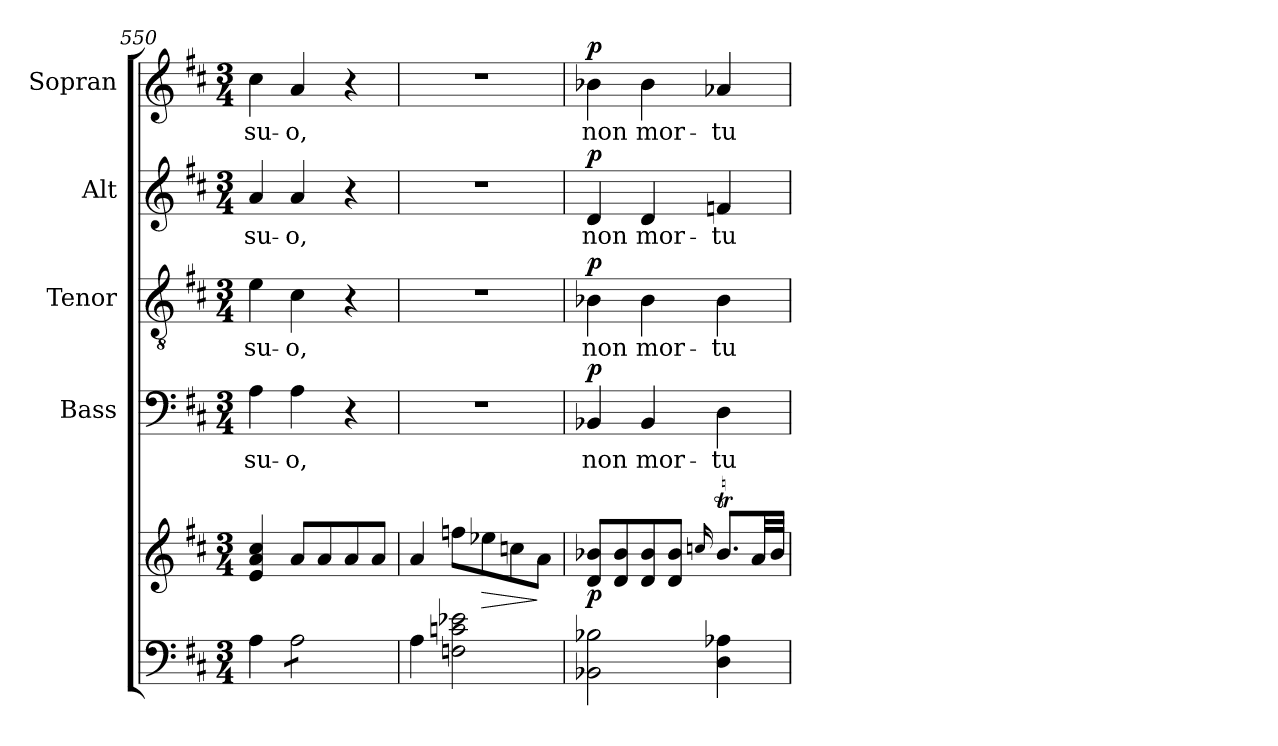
**kern	**kern	**dynam	**kern	**text	**dynam	**kern	**text	**dynam	**kern	**text	**dynam	**kern	**text	**dynam
*part5	*part5	*part5	*part4	*part4	*part4	*part3	*part3	*part3	*part2	*part2	*part2	*part1	*part1	*part1
*staff6	*staff5	*staff5/6	*staff4	*staff4	*staff4	*staff3	*staff3	*staff3	*staff2	*staff2	*staff2	*staff1	*staff1	*staff1
*	*	*	*I"Bass	*	*	*I"Tenor	*	*	*I"Alt	*	*	*I"Sopran	*	*
*	*	*	*I'B.	*	*	*I'T.	*	*	*I'A.	*	*	*I'S.	*	*
*clefF4	*clefG2	*	*clefF4	*	*	*clefGv2	*	*	*clefG2	*	*	*clefG2	*	*
*k[f#c#]	*k[f#c#]	*	*k[f#c#]	*	*	*k[f#c#]	*	*	*k[f#c#]	*	*	*k[f#c#]	*	*
*D:	*D:	*	*D:	*	*	*D:	*	*	*D:	*	*	*D:	*	*
*M3/4	*M3/4	*	*M3/4	*	*	*M3/4	*	*	*M3/4	*	*	*M3/4	*	*
=550	=550	=550	=550	=550	=550	=550	=550	=550	=550	=550	=550	=550	=550	=550
!	!	!	!	!LO:LY:b	!	!	!LO:LY:b	!	!	!LO:LY:b	!	!	!LO:LY:b	!
4A\	4e/ 4a/ 4cc#/	.	4A\	su-	.	4e\	su-	.	4a/	su-	.	4cc#\	su-	.
!	!	!	!	!LO:LY:b	!	!	!LO:LY:b	!	!	!LO:LY:b	!	!	!LO:LY:b	!
*tremolo	*	*	*	*	*	*	*	*	*	*	*	*	*	*
8A\L	8a/L	.	4A\	-o,	.	4c#\	-o,	.	4a/	-o,	.	4a/	-o,	.
8A\	8a/	.	.	.	.	.	.	.	.	.	.	.	.	.
8A\	8a/	.	4r	.	.	4r	.	.	4r	.	.	4r	.	.
8A\J	8a/J	.	.	.	.	.	.	.	.	.	.	.	.	.
*Xtremolo	*	*	*	*	*	*	*	*	*	*	*	*	*	*
!!LO:LB:g=z
=551	=551	=551	=551	=551	=551	=551	=551	=551	=551	=551	=551	=551	=551	=551
4A\	4a/	.	2.r	.	.	2.r	.	.	2.r	.	.	2.r	.	.
2Fn\ 2cn\ 2e-X\	8ffn\L	.	.	.	.	.	.	.	.	.	.	.	.	.
!	!	!LO:HP:b	!	!	!	!	!	!	!	!	!	!	!	!
.	8ee-X\	>	.	.	.	.	.	.	.	.	.	.	.	.
.	8ccn\	.	.	.	.	.	.	.	.	.	.	.	.	.
.	8a\J	]	.	.	.	.	.	.	.	.	.	.	.	.
=552	=552	=552	=552	=552	=552	=552	=552	=552	=552	=552	=552	=552	=552	=552
!	!	!LO:DY:b	!	!LO:LY:b	!LO:DY:a	!	!LO:LY:b	!LO:DY:a	!	!LO:LY:b	!LO:DY:a	!	!LO:LY:b	!LO:DY:a
2BB-X\ 2B-X\	8d/ 8b-X/L	p	4BB-X/	non	p	4B-X\	non	p	4d/	non	p	4b-X\	non	p
.	8d/ 8b-/	.	.	.	.	.	.	.	.	.	.	.	.	.
!	!	!	!	!LO:LY:b	!	!	!LO:LY:b	!	!	!LO:LY:b	!	!	!LO:LY:b	!
.	8d/ 8b-/	.	4BB-/	mor-	.	4B-\	mor-	.	4d/	mor-	.	4b-\	mor-	.
.	8d/ 8b-/J	.	.	.	.	.	.	.	.	.	.	.	.	.
.	16qqccn/	.	.	.	.	.	.	.	.	.	.	.	.	.
!	!	!	!	!LO:LY:b	!	!	!LO:LY:b	!	!	!LO:LY:b	!	!	!LO:LY:b	!
4D\ 4A-X\	8.b-T/L	.	4D\	-tu-	.	4B-\	-tu-	.	4fn/	-tu-	.	4a-X/	-tu-	.
.	32a/LL	.	.	.	.	.	.	.	.	.	.	.	.	.
.	32b-/JJJ	.	.	.	.	.	.	.	.	.	.	.	.	.
=	=	=	=	=	=	=	=	=	=	=	=	=	=	=
*-	*-	*-	*-	*-	*-	*-	*-	*-	*-	*-	*-	*-	*-	*-
